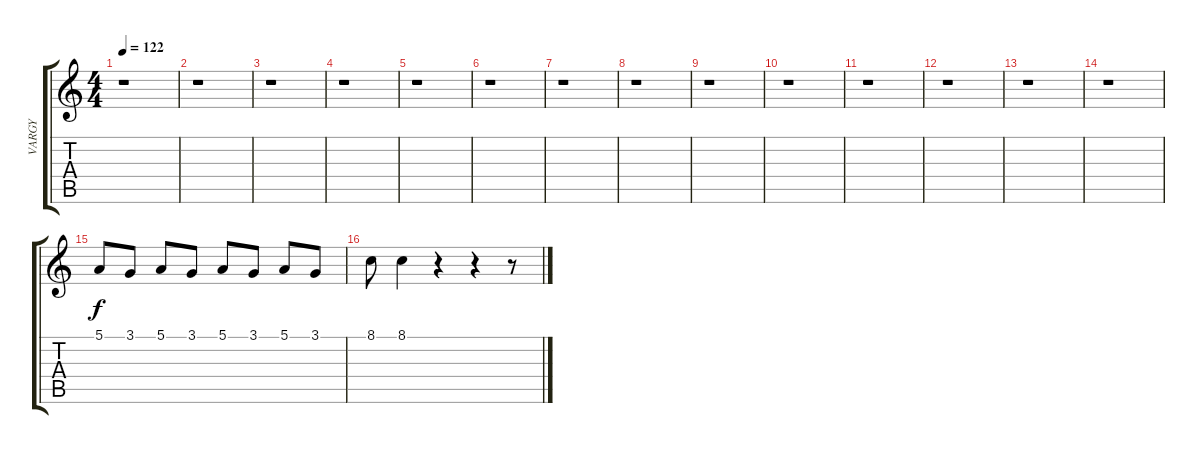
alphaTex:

\track ("VARGY" "VARGY") {instrument lead6voice}
\staff {score tabs}
\tuning (E4 B3 G3 D3 A2 E2) {hide}
\ts (4 4)
\tempo 122
\clef g2
\ks c
r.1{dy f} |
r.1 |
r.1 |
r.1 |
r.1 |
r.1 |
r.1 |
r.1 |
r.1 |
r.1 |
r.1 |
r.1 |
r.1 |
r.1 |
5.1.8 3.1.8 5.1.8 3.1.8 5.1.8 3.1.8 5.1.8 3.1.8 |
8.1.8 8.1.4 r.4 r.4 r.8
